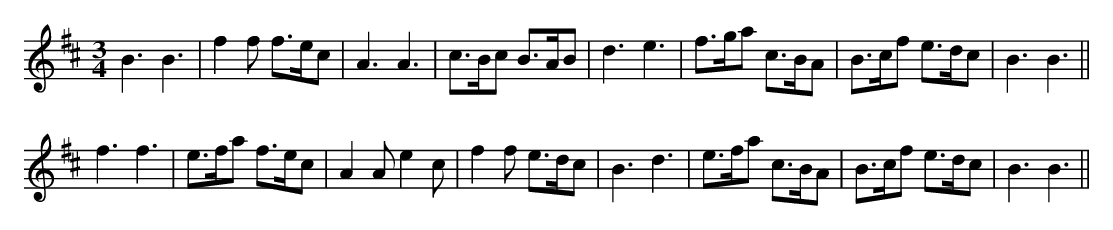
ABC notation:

X:1
M:3/4
K:Bmin
B3 B3|f2f f>ec|A3 A3|c>Bc B>AB|d3 e3|f>ga c>BA|B>cf e>dc|B3 B3||
f3 f3|e>fa f>ec|A2A e2c|f2f e>dc|B3 d3|e>fa c>BA|B>cf e>dc|B3 B3||
